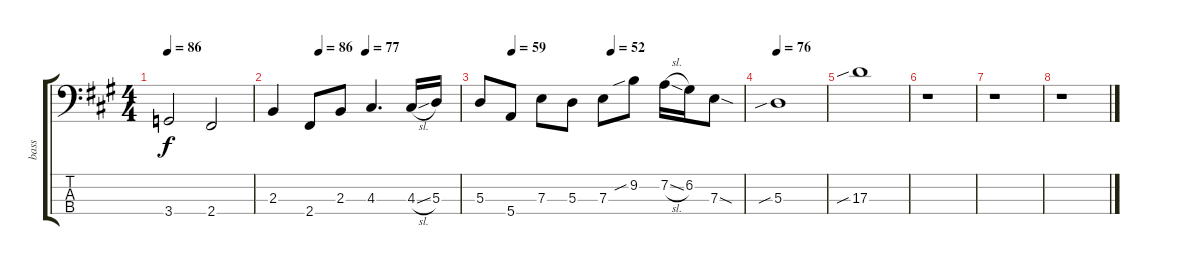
\track ("bass" "bass") {instrument electricbassfinger}
\staff {score tabs}
\tuning (G2 D2 A1 E1) {hide}
\ts (4 4)
\tempo 86
\clef f4
\ks a
3.4.2{dy f} 2.4.2 |
\tempo (86 0.25)
\tempo (77 0.5)
2.3.4 2.4.8 2.3.8 4.3.4{d} 4.3{sl}.16 5.3.16 |
\tempo (59 0.125)
\tempo (52 0.5)
5.3.8 5.4.8 7.3.8 5.3.8 7.3.8 9.2{sib}.8 7.2{sl}.16 6.2.16 7.3{sod}.8 |
\tempo 76
5.3{sib}.1 |
17.3{sib}.1 |
r.1 |
r.1 |
r.1
